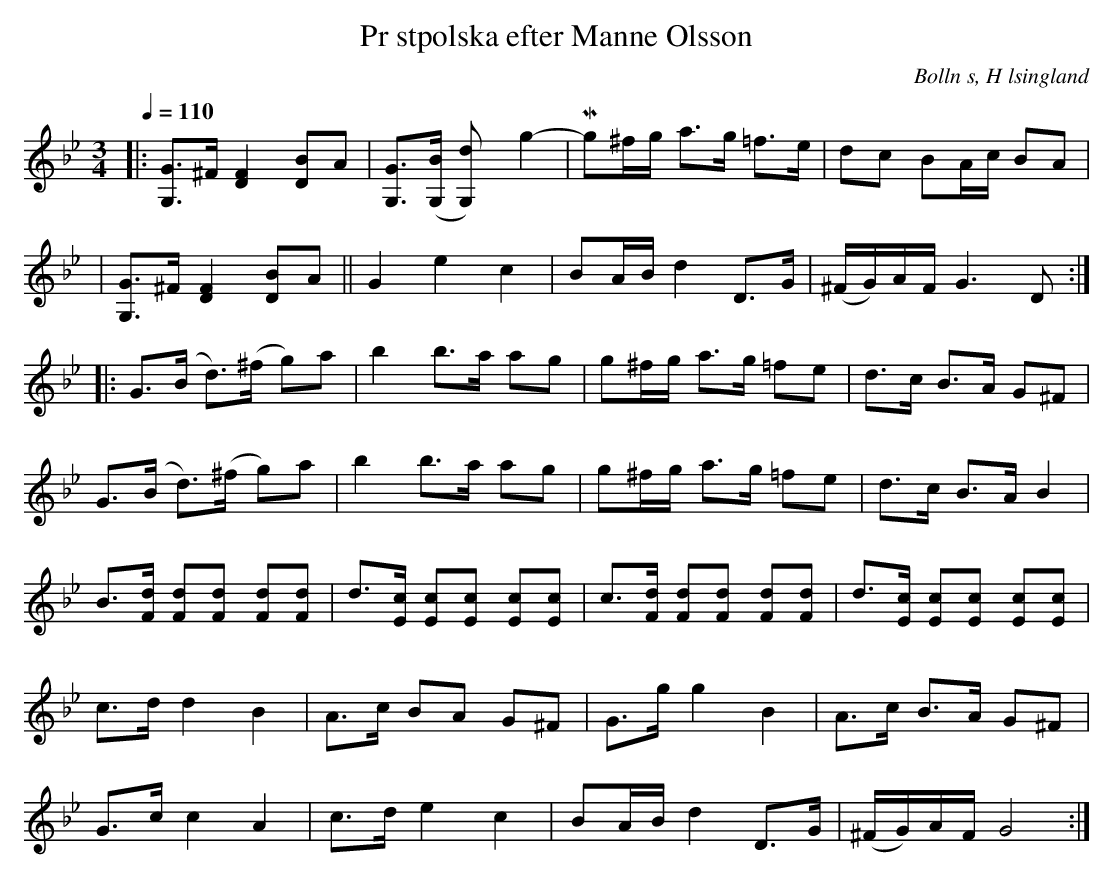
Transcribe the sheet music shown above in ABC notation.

X:1
T:Pr stpolska efter Manne Olsson
O:Bolln s, H lsingland
M:3/4
L:1/8
Q:1/4=110
K:Gm
|:[G G,]>^F [F2 D2] [D B]A| [G G,]>([B G,]   [d2 G,])      g2-       | Mg^f/g/ a>g =f>e | dc   BA/c/ BA  |
|[G G,]>^F [F2 D2] [D B]A|| G2     e2       c2           | BA/B/  d2 D>G  | (^F/G/)A/F/ G3 D  ::
G>(B   d>)(^f   g)a        | b2     b>a      ag         | g^f/g/ a>g =fe | d>c         B>A G^F  |
G>(B   d>)(^f   g)a        | b2     b>a      ag         | g^f/g/ a>g =fe | d>c         B>A B2   |
B>[Fd] [Fd][Fd] [Fd][Fd] | d>[Ec] [Ec][Ec] [Ec][Ec] | \
c>[Fd] [Fd][Fd] [Fd][Fd] | d>[Ec] [Ec][Ec] [Ec][Ec] |
c>d    d2       B2           | A>c    BA       G^F       | G>g    g2 B2     | A>c         B>A G^F  |
G>c    c2       A2           | c>d    e2       c2        | BA/B/  d2 D>G   | (^F/G/)A/F/ G4      :|
